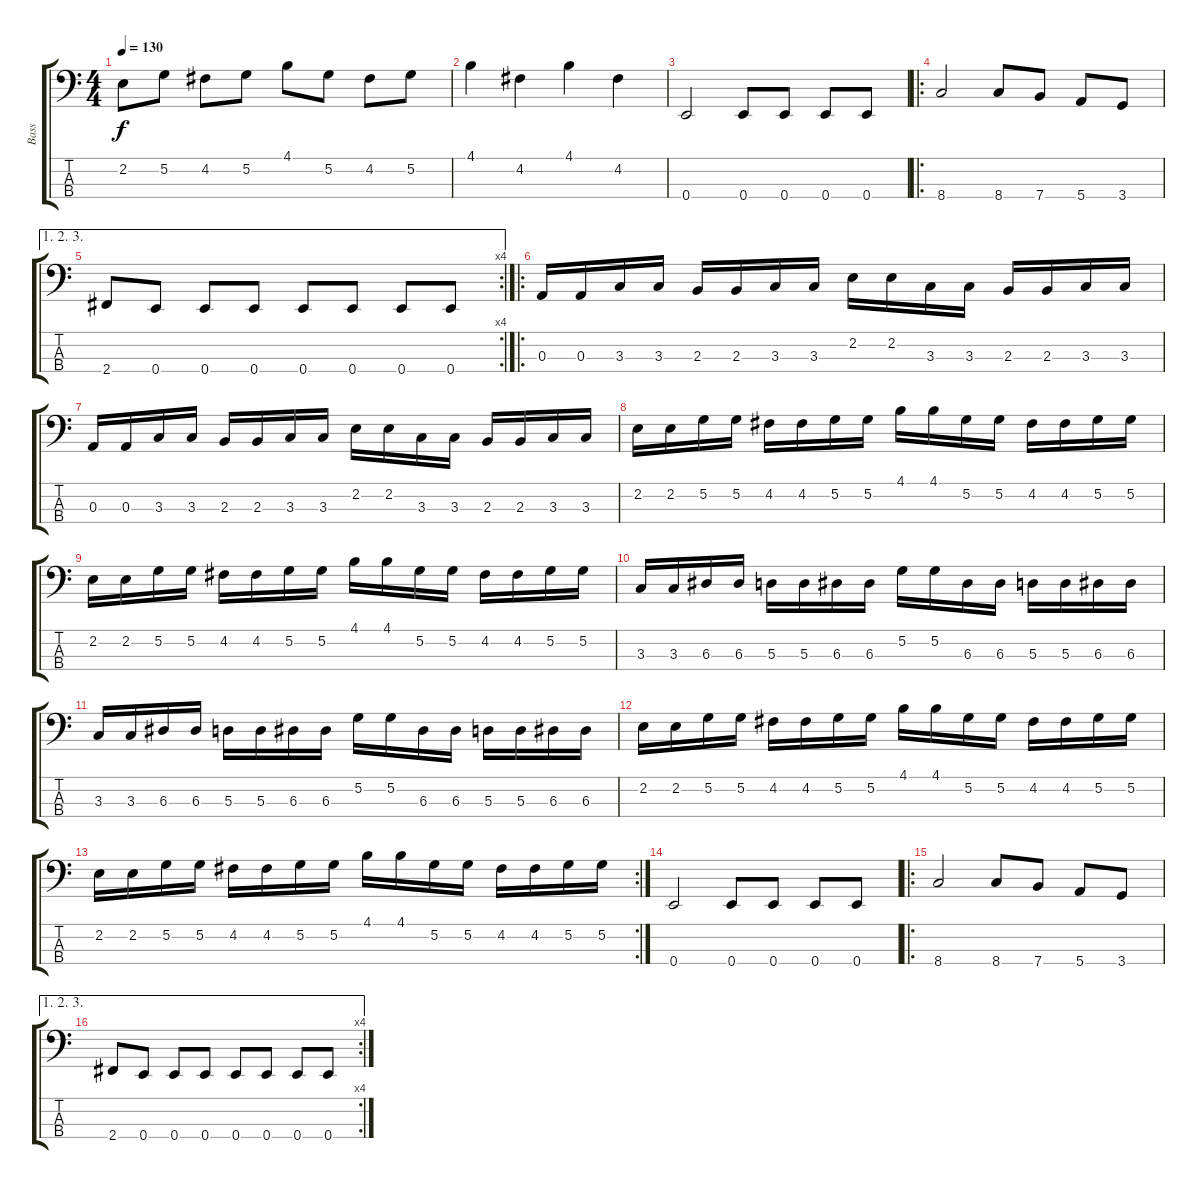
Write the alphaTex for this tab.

\track ("Bass" "Bass") {instrument electricbasspick}
\staff {score tabs}
\tuning (G2 D2 A1 E1) {hide}
\ts (4 4)
\tempo 130
\clef f4
\ks c
2.2.8{dy f} 5.2.8 4.2.8 5.2.8 4.1.8 5.2.8 4.2.8 5.2.8 |
4.1.4 4.2.4 4.1.4 4.2.4 |
0.4.2 0.4.8 0.4.8 0.4.8 0.4.8 |
\ro
8.4.2 8.4.8 7.4.8 5.4.8 3.4.8 |
\ae (1 2 3)
\rc 4
2.4.8 0.4.8 0.4.8 0.4.8 0.4.8 0.4.8 0.4.8 0.4.8 |
\ro
0.3.16 0.3.16 3.3.16 3.3.16 2.3.16 2.3.16 3.3.16 3.3.16 2.2.16 2.2.16 3.3.16 3.3.16 2.3.16 2.3.16 3.3.16 3.3.16 |
0.3.16 0.3.16 3.3.16 3.3.16 2.3.16 2.3.16 3.3.16 3.3.16 2.2.16 2.2.16 3.3.16 3.3.16 2.3.16 2.3.16 3.3.16 3.3.16 |
2.2.16 2.2.16 5.2.16 5.2.16 4.2.16 4.2.16 5.2.16 5.2.16 4.1.16 4.1.16 5.2.16 5.2.16 4.2.16 4.2.16 5.2.16 5.2.16 |
2.2.16 2.2.16 5.2.16 5.2.16 4.2.16 4.2.16 5.2.16 5.2.16 4.1.16 4.1.16 5.2.16 5.2.16 4.2.16 4.2.16 5.2.16 5.2.16 |
3.3.16 3.3.16 6.3.16 6.3.16 5.3.16 5.3.16 6.3.16 6.3.16 5.2.16 5.2.16 6.3.16 6.3.16 5.3.16 5.3.16 6.3.16 6.3.16 |
3.3.16 3.3.16 6.3.16 6.3.16 5.3.16 5.3.16 6.3.16 6.3.16 5.2.16 5.2.16 6.3.16 6.3.16 5.3.16 5.3.16 6.3.16 6.3.16 |
2.2.16 2.2.16 5.2.16 5.2.16 4.2.16 4.2.16 5.2.16 5.2.16 4.1.16 4.1.16 5.2.16 5.2.16 4.2.16 4.2.16 5.2.16 5.2.16 |
\rc 2
2.2.16 2.2.16 5.2.16 5.2.16 4.2.16 4.2.16 5.2.16 5.2.16 4.1.16 4.1.16 5.2.16 5.2.16 4.2.16 4.2.16 5.2.16 5.2.16 |
0.4.2 0.4.8 0.4.8 0.4.8 0.4.8 |
\ro
8.4.2 8.4.8 7.4.8 5.4.8 3.4.8 |
\ae (1 2 3)
\rc 4
2.4.8 0.4.8 0.4.8 0.4.8 0.4.8 0.4.8 0.4.8 0.4.8
